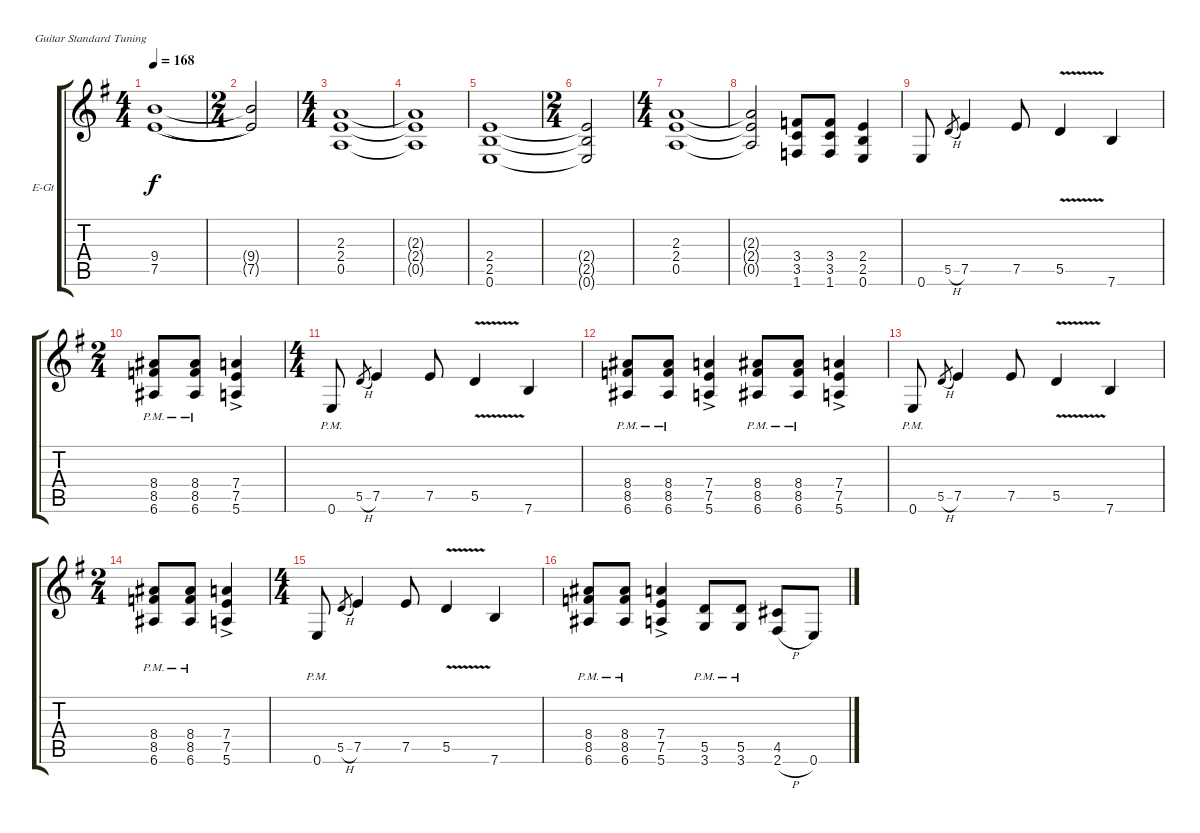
\bracketExtendMode groupsimilarinstruments
\firstSystemTrackNameOrientation horizontal
\otherSystemsTrackNameOrientation horizontal
\track ("Guitar 1" "E-Gt") {instrument electricguitarclean}
\staff {score tabs}
\tuning (E4 B3 G3 D3 A2 E2)
\ts (4 4)
\tempo 168
\clef g2
\scale
1.07818
\ks g
(7.5 9.4).1{dy f legatoorigin} |
\ts (2 4)
\scale
0.921816 (7.5{t} 9.4{t}).2 |
\ts (4 4)
\scale
1.10845 (0.5 2.4 2.3).1 |
\scale
0.891551 (0.5{t} 2.4{t} 2.3{t}).1 |
\scale
1.07818 (0.6 2.4 2.5).1 |
\ts (2 4)
\scale
0.921816 (0.6{t} 2.4{t} 2.5{t}).2 |
\ts (4 4)
\scale
1.10845 (2.3 2.4 0.5).1 |
\scale
0.891551 (2.3{t} 2.4{t} 0.5{t}).2 (3.5 1.6 3.4).8 (3.5 1.6 3.4).8 (2.4 2.5 0.6).4 |
\scale
1.07818 0.6.8 5.5{h}.8{gr} 7.5.4 7.5.8 5.5{v}.4 7.6.4 |
\ts (2 4)
\scale
0.921816 (8.5{pm} 6.6{pm} 8.4{pm}).8 (8.5{pm} 6.6{pm} 8.4{pm}).8 (7.4 7.5 5.6{ac}).4 |
\ts (4 4)
\scale
1.10845 0.6{pm}.8 5.5{h}.8{gr} 7.5.4 7.5.8 5.5{v}.4 7.6.4 |
\scale
0.891551 (8.5{pm} 6.6{pm} 8.4{pm}).8 (8.5{pm} 6.6{pm} 8.4{pm}).8 (7.4 7.5{ac} 5.6).4 (8.5{pm} 6.6{pm} 8.4{pm}).8 (8.5{pm} 6.6{pm} 8.4{pm}).8 (7.4 7.5 5.6{ac}).4 |
\scale
1.07818 0.6{pm}.8 5.5{h}.8{gr} 7.5.4 7.5.8 5.5{v}.4 7.6.4 |
\ts (2 4)
\scale
0.921816 (8.5{pm} 6.6{pm} 8.4{pm}).8 (8.5{pm} 6.6{pm} 8.4{pm}).8 (7.4 7.5 5.6{ac}).4 |
\ts (4 4)
\scale
1.10845 0.6{pm}.8 5.5{h}.8{gr} 7.5.4 7.5.8 5.5{v}.4 7.6.4 |
\scale
0.891551 (8.5{pm} 6.6{pm} 8.4{pm}).8 (8.5{pm} 6.6{pm} 8.4{pm}).8 (7.4 7.5{ac} 5.6).4 (5.5{pm} 3.6{pm}).8 (5.5{pm} 3.6{pm}).8 (4.5 2.6{h}).8 0.6.8
